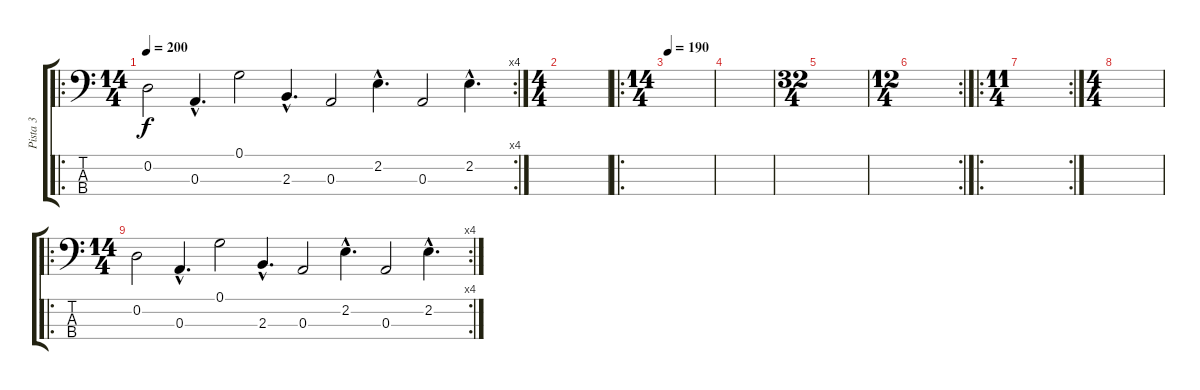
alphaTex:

\track ("Pista 3" "Pista 3") {instrument electricbassfinger}
\staff {score tabs}
\tuning (G2 D2 A1 E1) {hide}
\ro
\rc 4
\ts (14 4)
\tempo 200
\clef f4
\ks c
0.2.2{dy f instrument electricbassfinger} 0.3{hac}.4{d} 0.1.2 2.3{hac}.4{d} 0.3.2 2.2{hac}.4{d} 0.3.2 2.2{hac}.4{d} |
\ts (4 4)
|
\ro
\ts (14 4)
\tempo 190
|
|
\ts (32 4)
|
\rc 2
\ts (12 4)
|
\ro
\rc 2
\ts (11 4)
|
\ts (4 4)
|
\ro
\rc 4
\ts (14 4)
0.2.2 0.3{hac}.4{d} 0.1.2 2.3{hac}.4{d} 0.3.2 2.2{hac}.4{d} 0.3.2 2.2{hac}.4{d}
